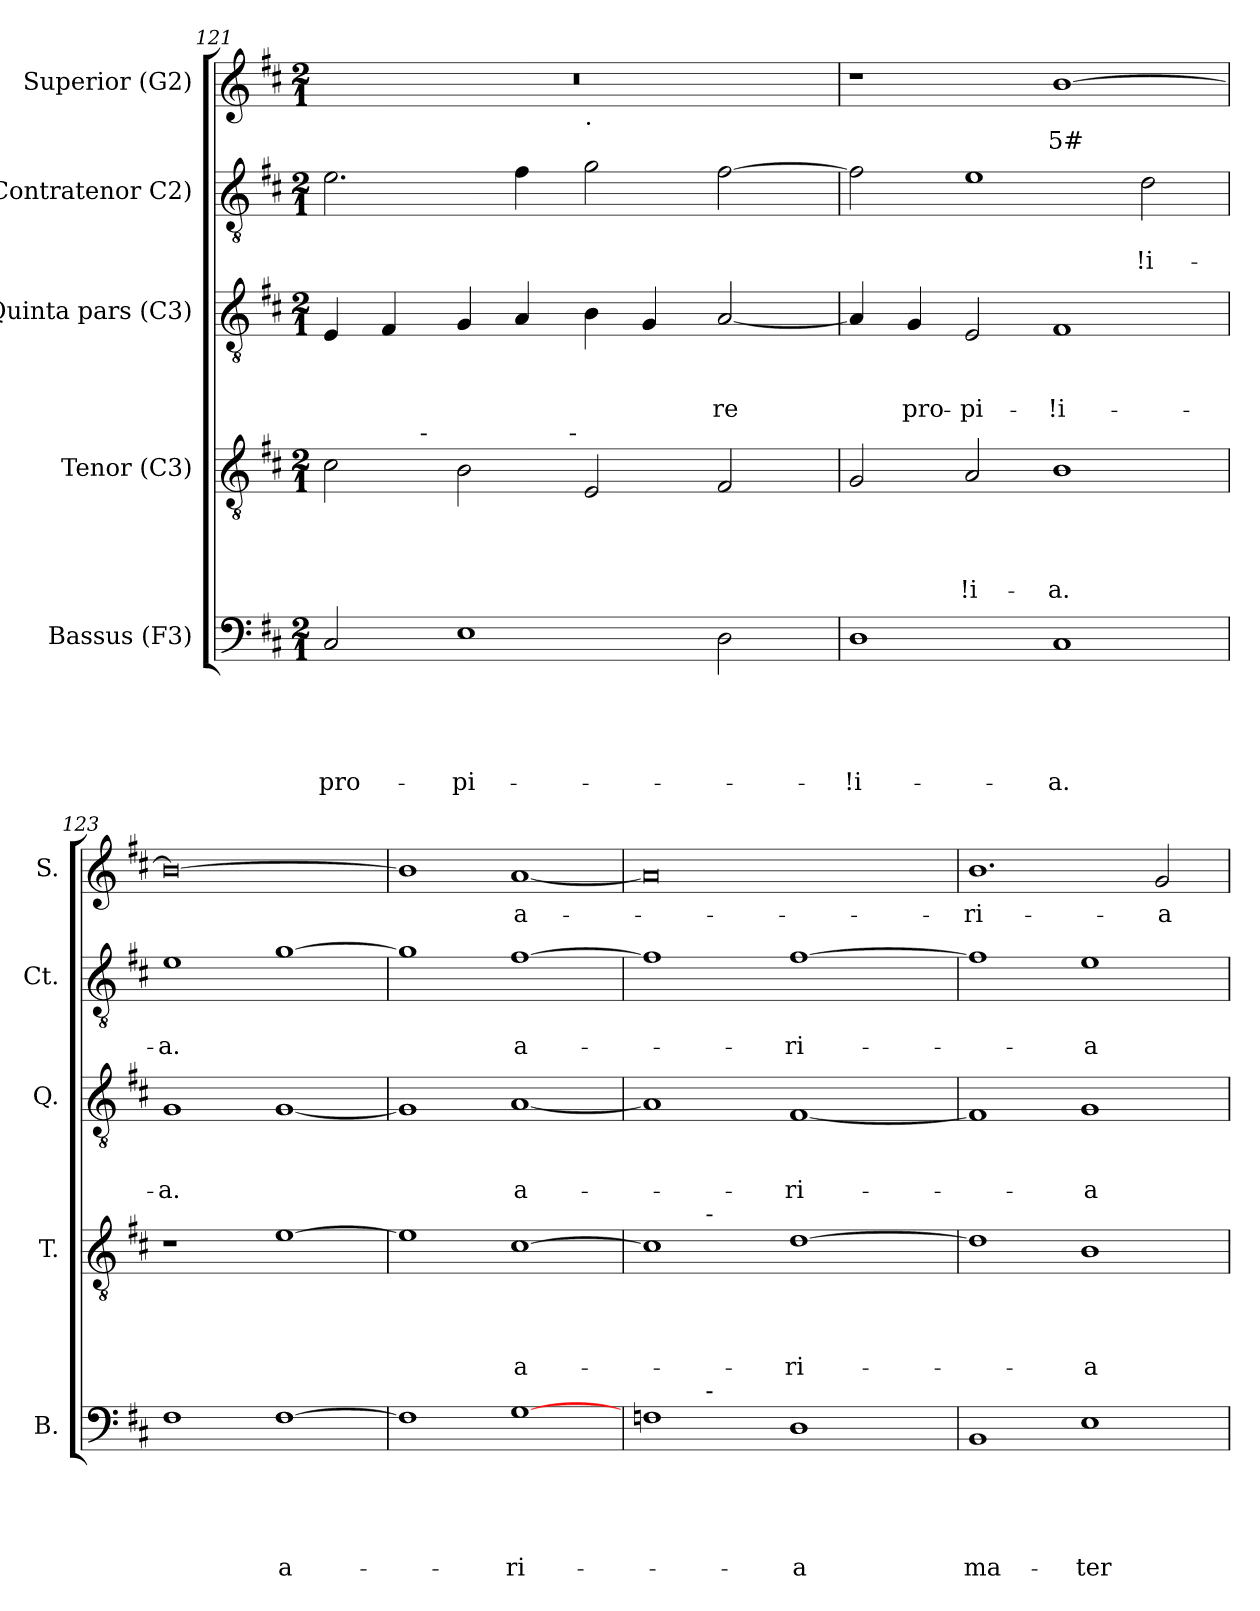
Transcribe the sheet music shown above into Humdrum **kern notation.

**kern	**text	**text	**text	**text	**text	**kern	**text	**text	**text	**text	**kern	**text	**text	**text	**kern	**text	**text	**kern	**text
*part5	*part5	*part5	*part5	*part5	*part5	*part4	*part4	*part4	*part4	*part4	*part3	*part3	*part3	*part3	*part2	*part2	*part2	*part1	*part1
*staff5	*staff5	*staff5	*staff5	*staff5	*staff5	*staff4	*staff4	*staff4	*staff4	*staff4	*staff3	*staff3	*staff3	*staff3	*staff2	*staff2	*staff2	*staff1	*staff1
*I"Bassus (F3)	*	*	*	*	*	*I"Tenor (C3)	*	*	*	*	*I"Quinta pars (C3)	*	*	*	*I"Contratenor C2)	*	*	*I"Superior (G2)	*
*I'B.	*	*	*	*	*	*I'T.	*	*	*	*	*I'Q.	*	*	*	*I'Ct.	*	*	*I'S.	*
!!LO:LB:g=z
*clefF4	*	*	*	*	*	*clefGv2	*	*	*	*	*clefGv2	*	*	*	*clefGv2	*	*	*clefG2	*
*k[f#c#]	*	*	*	*	*	*k[f#c#]	*	*	*	*	*k[f#c#]	*	*	*	*k[f#c#]	*	*	*k[f#c#]	*
*D:	*	*	*	*	*	*D:	*	*	*	*	*D:	*	*	*	*D:	*	*	*D:	*
*M2/1	*	*	*	*	*	*M2/1	*	*	*	*	*M2/1	*	*	*	*M2/1	*	*	*M2/1	*
=121	=121	=121	=121	=121	=121	=121	=121	=121	=121	=121	=121	=121	=121	=121	=121	=121	=121	=121	=121
!	!	!	!	!	!LO:LY:b	!	!	!	!	!	!	!	!	!	!	!	!	!	!
*	*	*	*	*	*	*^	*	*	*	*	*	*	*	*	*	*	*	*^	*
*	*	*	*	*	*	*	*^	*	*	*	*	*	*	*	*	*	*	*	*	*	*
2C#/	.	.	.	.	pro-	2c#\	4.ryy	2ryy	.	.	.	.	4E/	.	.	.	2.e\	.	.	0r	1ryy	.
.	.	.	.	.	.	.	.	.	.	.	.	.	4F#/	.	.	.	.	.	.	.	.	.
!	!	!	!	!	!	!	!LO:TX:a:t=-	!	!	!	!	!	!	!	!	!	!	!	!	!	!	!
.	.	.	.	.	.	.	1ryy	.	.	.	.	.	.	.	.	.	.	.	.	.	.	.
!	!	!	!	!	!LO:LY:b	!	!	!	!	!	!	!	!	!	!	!	!	!	!	!	!	!
1E	.	.	.	.	-pi-	2B\	.	4...ryy	.	.	.	.	4G/	.	.	.	.	.	.	.	.	.
.	.	.	.	.	.	.	.	.	.	.	.	.	4A/	.	.	.	4f#\	.	.	.	.	.
!	!	!	!	!	!	!	!	!LO:TX:a:t=-	!	!	!	!	!	!	!	!	!	!	!	!	!	!
.	.	.	.	.	.	.	.	1ryy	.	.	.	.	.	.	.	.	.	.	.	.	.	.
!	!	!	!	!	!	!	!	!	!	!	!	!	!	!	!	!	!	!	!	!	!LO:TX:b:t=.	!
.	.	.	.	.	.	2E/	.	.	.	.	.	.	4B\	.	.	.	2g\	.	.	.	1ryy	.
.	.	.	.	.	.	.	.	.	.	.	.	.	4G/	.	.	.	.	.	.	.	.	.
.	.	.	.	.	.	.	2ryy	.	.	.	.	.	.	.	.	.	.	.	.	.	.	.
!	!	!	!	!	!	!	!	!	!	!	!	!	!	!	!	!LO:LY:b	!	!	!	!	!	!
2D\	.	.	.	.	.	2F#/	.	.	.	.	.	.	[<2A/	.	.	-re	[>2f#\	.	.	.	.	.
.	.	.	.	.	.	.	8ryy	.	.	.	.	.	.	.	.	.	.	.	.	.	.	.
.	.	.	.	.	.	.	.	32ryy	.	.	.	.	.	.	.	.	.	.	.	.	.	.
=122	=122	=122	=122	=122	=122	=122	=122	=122	=122	=122	=122	=122	=122	=122	=122	=122	=122	=122	=122	=122	=122	=122
!	!	!	!	!	!LO:LY:b	!	!	!	!	!	!	!	!	!	!	!	!	!	!	!	!	!
*	*	*	*	*	*	*v	*v	*v	*	*	*	*	*	*	*	*	*	*	*	*v	*v	*
1D	.	.	.	.	-!i-	2G/	.	.	.	.	4A/]	.	.	.	2f#\]	.	.	1r	.
!	!	!	!	!	!	!	!	!	!	!	!	!	!	!LO:LY:b	!	!	!	!	!
.	.	.	.	.	.	.	.	.	.	.	4G/	.	.	pro-	.	.	.	.	.
!	!	!	!	!	!	!	!	!	!	!LO:LY:b	!	!	!	!LO:LY:b:rj	!	!	!	!	!
.	.	.	.	.	.	2A/	.	.	.	-!i-	2E/	.	.	-pi-	1e	.	.	.	.
!	!	!	!	!	!LO:LY:b	!	!	!	!	!LO:LY:b	!	!	!	!LO:LY:b	!	!	!	!	!LO:LY:b
1C#	.	.	.	.	-a.	1B	.	.	.	-a.	1F#	.	.	-!i-	.	.	.	[>1b	5#
!	!	!	!	!	!	!	!	!	!	!	!	!	!	!	!	!	!LO:LY:b	!	!
.	.	.	.	.	.	.	.	.	.	.	.	.	.	.	2d\	.	-!i-	.	.
=123	=123	=123	=123	=123	=123	=123	=123	=123	=123	=123	=123	=123	=123	=123	=123	=123	=123	=123	=123
!	!	!	!	!	!	!	!	!	!	!	!	!	!	!LO:LY:b	!	!	!LO:LY:b	!	!
1F#>	.	.	.	.	.	1r	.	.	.	.	1G	.	.	-a.	1e	.	-a.	0b_	.
!	!	!	!	!	!LO:LY:b	!	!	!	!	!	!	!	!	!	!	!	!	!	!
[>1F#>	.	.	.	.	a-	[>1e>	.	.	.	.	[<1G<	.	.	.	[>1g	.	.	.	.
=124	=124	=124	=124	=124	=124	=124	=124	=124	=124	=124	=124	=124	=124	=124	=124	=124	=124	=124	=124
1F#]	.	.	.	.	.	1e]	.	.	.	.	1G]	.	.	.	1g]	.	.	1b]	.
!	!	!	!	!	!LO:LY:b	!	!	!	!	!LO:LY:b	!	!	!	!LO:LY:b	!	!	!LO:LY:b	!	!LO:LY:b
[<1G	.	.	.	.	-ri-	[<1c#	.	.	.	a-	[<1A	.	.	a-	[<1f#	.	a-	[<1a	a-
!!LO:LB:g=z
=125	=125	=125	=125	=125	=125	=125	=125	=125	=125	=125	=125	=125	=125	=125	=125	=125	=125	=125	=125
*^	*	*	*	*	*	*^	*	*	*	*	*	*	*	*	*	*	*	*	*
1F	4.ryy	.	.	.	.	.	1c#]	4.ryy	.	.	.	.	1A]	.	.	.	1f#]	.	.	0a]	.
!	!	!	!	!	!	!	!	!LO:TX:a:t=-	!	!	!	!	!	!	!	!	!	!	!	!	!
!	!LO:TX:a:t=-	!	!	!	!	!	!	!	!	!	!	!	!	!	!	!	!	!	!	!	!
.	1ryy	.	.	.	.	.	.	1ryy	.	.	.	.	.	.	.	.	.	.	.	.	.
!	!	!	!	!	!	!LO:LY:b:rj	!	!	!	!	!	!LO:LY:b	!	!	!	!LO:LY:b	!	!	!LO:LY:b	!	!
1D	.	.	.	.	.	-a	[>1d	.	.	.	.	-ri-	[<1F#	.	.	-ri-	[>1f#	.	-ri-	.	.
.	2ryy	.	.	.	.	.	.	2ryy	.	.	.	.	.	.	.	.	.	.	.	.	.
.	8ryy	.	.	.	.	.	.	8ryy	.	.	.	.	.	.	.	.	.	.	.	.	.
=126	=126	=126	=126	=126	=126	=126	=126	=126	=126	=126	=126	=126	=126	=126	=126	=126	=126	=126	=126	=126	=126
!	!	!	!	!	!	!LO:LY:b	!	!	!	!	!	!	!	!	!	!	!	!	!	!	!LO:LY:b
*v	*v	*	*	*	*	*	*	*	*	*	*	*	*	*	*	*	*	*	*	*	*
*	*	*	*	*	*	*v	*v	*	*	*	*	*	*	*	*	*	*	*	*	*
1BB	.	.	.	.	ma-	1d]	.	.	.	.	1F#]	.	.	.	1f#]	.	.	1.b	-ri-
!	!	!	!	!	!LO:LY:b	!	!	!	!	!LO:LY:b:rj	!	!	!	!LO:LY:b:rj	!	!	!LO:LY:b:rj	!	!
1E	.	.	.	.	-ter	1B	.	.	.	-a	1G	.	.	-a	1e	.	-a	.	.
!	!	!	!	!	!	!	!	!	!	!	!	!	!	!	!	!	!	!	!LO:LY:b
.	.	.	.	.	.	.	.	.	.	.	.	.	.	.	.	.	.	2g/	-a
=	=	=	=	=	=	=	=	=	=	=	=	=	=	=	=	=	=	=	=
*-	*-	*-	*-	*-	*-	*-	*-	*-	*-	*-	*-	*-	*-	*-	*-	*-	*-	*-	*-
